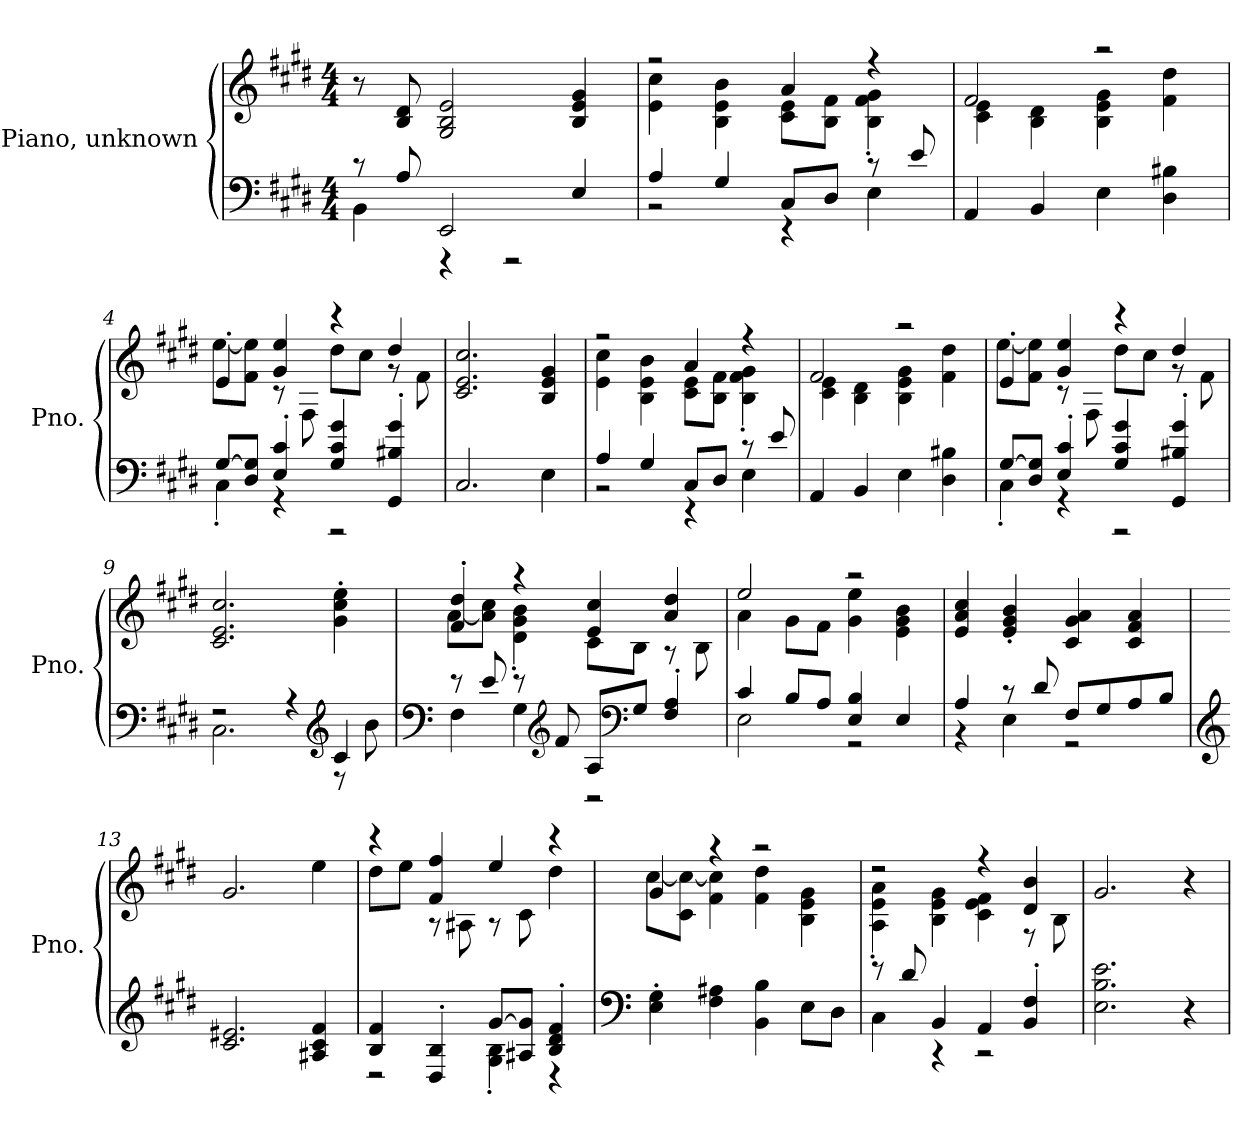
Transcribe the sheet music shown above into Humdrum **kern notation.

**kern	**kern
*part1	*part1
*staff2	*staff1
*I"Piano, unknown	*
*I'Pno.	*
*clefF4	*clefG2
*k[f#c#g#d#]	*k[f#c#g#d#]
*M4/4	*M4/4
*MM120	*MM120
=1	=1
*^	*
8r	4BB\	8r
8A/	.	8B/ 8d#/
2EE/	4r	2G#/ 2B/ 2e/
.	2r	.
4E/	.	4B/ 4e/ 4g#/
=2	=2	=2
*	*	*^
4A/	2r	2r	4e\ 4cc#\
4G#/	.	.	4B\ 4e\ 4b\
8C#/L	4r	4a/	8c#\ 8e\L
8D#/J	.	.	8B\ 8f#\J
8r	4E\	4r	4B\' 4f#\' 4g#\'
8e/	.	.	.
*v	*v	*	*
=3	=3	=3
4AA/	2f#/	4c#\ 4e\
4BB/	.	4B\ 4d#\
4E\	2r	4B\ 4e\ 4g#\
4D#\ 4B#X\	.	4f#\ 4dd#\
=4	=4	=4
*^	*	*
[8G#/L	4C#'\	4e'/	[8ee\L
8D#/ 8G#/]J	.	.	8f#\ 8ee\]J
4E/' 4c#/'	4r	4g#/ 4ee/	8r
.	.	.	8F#\
4G#/ 4c#/ 4g#/	2r	4r	8dd#\L
.	.	.	8cc#\J
4GG#/' 4B#X/' 4g#/'	.	4dd#/	8r
.	.	.	8f#\
*v	*v	*	*
*	*v	*v
=5	=5
2.C#/	2.c#/ 2.e/ 2.cc#/
4E\	4B/ 4e/ 4g#/
!!LO:LB:g=z
=6	=6
*^	*^
4A/	2r	2r	4e\ 4cc#\
4G#/	.	.	4B\ 4e\ 4b\
8C#/L	4r	4a/	8c#\ 8e\L
8D#/J	.	.	8B\ 8f#\J
8r	4E\	4r	4B\' 4f#\' 4g#\'
8e/	.	.	.
*v	*v	*	*
=7	=7	=7
4AA/	2f#/	4c#\ 4e\
4BB/	.	4B\ 4d#\
4E\	2r	4B\ 4e\ 4g#\
4D#\ 4B#X\	.	4f#\ 4dd#\
=8	=8	=8
*^	*	*
[8G#/L	4C#'\	4e'/	[8ee\L
8D#/ 8G#/]J	.	.	8f#\ 8ee\]J
4E/' 4c#/'	4r	4g#/ 4ee/	8r
.	.	.	8F#\
4G#/ 4c#/ 4g#/	2r	4r	8dd#\L
.	.	.	8cc#\J
4GG#/' 4B#X/' 4g#/'	.	4dd#/	8r
.	.	.	8f#\
*	*	*v	*v
=9	=9	=9
2r	2.C#\	2.c#/ 2.e/ 2.cc#/
4r	.	.
*clefG2	*	*
4c#/	8r	4g#\' 4cc#\' 4ee\'
.	8b\	.
!!LO:LB:g=z
=10	=10	=10
*clefF4	*	*
*	*	*^
8r	4F#\	4f#/' 4dd#/'	[8a\L
8e/	.	.	8a\] 8cc#\J
8r	4G#\	4r	4d#\' 4g#\' 4b\'
*clefG2	*	*	*
8f#/	.	.	.
8A/L	2r	4e/ 4cc#/	8c#\L
*clefF4	*	*	*
8G#/J	.	.	8B\J
4F#/' 4A/'	.	4a/ 4dd#/	8r
.	.	.	8B\
=11	=11	=11	=11
4c#/	2E\	2ee/	4a\
8B/L	.	.	8g#\L
8A/J	.	.	8f#\J
4E/ 4B/	2r	2r	4g#\ 4ee\
4E/	.	.	4e\ 4g#\ 4b\
*	*	*v	*v
=12	=12	=12
4A/	4r	4e/ 4a/ 4cc#/
8r	4E\	4e/' 4g#/' 4b/'
8d#/	.	.
8F#/L	2r	4c#/ 4g#/ 4a/
8G#/	.	.
8A/	.	4c#/ 4f#/ 4a/
8B/J	.	.
*v	*v	*
=13	=13
*clefG2	*
2.c#/ 2.e#X/	2.g#/
4A#X/ 4c#/ 4f#/	4ee\
!!LO:LB:g=z
=14	=14
*^	*^
4B/ 4f#/	2r	4r	8dd#\L
.	.	.	8ee\J
4D#/' 4B/'	.	4f#/ 4ff#/	8r
.	.	.	8A#X\
[8g#/L	4G#\' 4B\'	4ee/	8r
8A#X/ 8g#/]J	.	.	8c#\
4B/' 4d#/' 4f#/'	4r	4r	4dd#\
*v	*v	*	*
=15	=15	=15
*clefF4	*	*
4E\' 4G#\'	4g#/	[8cc#\L
.	.	8c#\ 8cc#\_J
4F#\ 4A#X\	4r	4f#\ 4cc#\]
4BB\ 4B\	2r	4f#\ 4dd#\
8E\L	.	4B\ 4e\ 4g#\
8D#\J	.	.
=16	=16	=16
*^	*	*
8r	4C#\	2r	4A\' 4e\' 4a\'
8d#/	.	.	.
4BB/	4r	.	4B\ 4e\ 4g#\
4AA/	2r	4r	4c#\ 4e\ 4f#\
4BB/' 4F#/'	.	4d#/ 4b/	8r
.	.	.	8B\
*v	*v	*	*
*	*v	*v
=17	=17
2.E\ 2.B\ 2.e\	2.g#/
4r	4r
=	=
*-	*-
